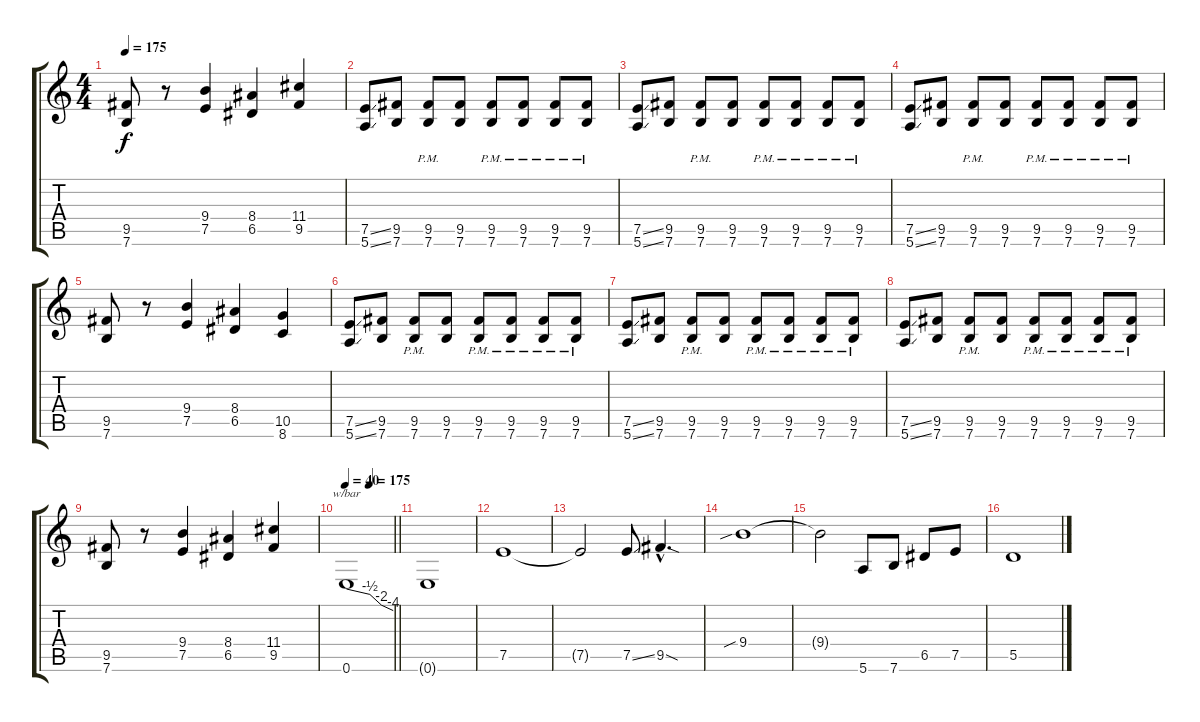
\track "" {instrument distortionguitar}
\staff {score tabs}
\tuning (E4 B3 G3 D3 A2 E2) {hide}
\ts (4 4)
\tempo 175
\clef g2
\ks c
(9.5 7.6).8{dy f} r.8 (9.4 7.5).4 (8.4 6.5).4 (11.4 9.5).4 |
(7.5{ss} 5.6{ss}).8 (9.5 7.6).8 (9.5{pm} 7.6{pm}).8 (9.5 7.6).8 (9.5{pm} 7.6{pm}).8 (9.5{pm} 7.6{pm}).8 (9.5{pm} 7.6{pm}).8 (9.5{pm} 7.6{pm}).8 |
(7.5{ss} 5.6{ss}).8 (9.5 7.6).8 (9.5{pm} 7.6{pm}).8 (9.5 7.6).8 (9.5{pm} 7.6{pm}).8 (9.5{pm} 7.6{pm}).8 (9.5{pm} 7.6{pm}).8 (9.5{pm} 7.6{pm}).8 |
(7.5{ss} 5.6{ss}).8 (9.5 7.6).8 (9.5{pm} 7.6{pm}).8 (9.5 7.6).8 (9.5{pm} 7.6{pm}).8 (9.5{pm} 7.6{pm}).8 (9.5{pm} 7.6{pm}).8 (9.5{pm} 7.6{pm}).8 |
(9.5 7.6).8 r.8 (9.4 7.5).4 (8.4 6.5).4 (10.5 8.6).4 |
(7.5{ss} 5.6{ss}).8 (9.5 7.6).8 (9.5{pm} 7.6{pm}).8 (9.5 7.6).8 (9.5{pm} 7.6{pm}).8 (9.5{pm} 7.6{pm}).8 (9.5{pm} 7.6{pm}).8 (9.5{pm} 7.6{pm}).8 |
(7.5{ss} 5.6{ss}).8 (9.5 7.6).8 (9.5{pm} 7.6{pm}).8 (9.5 7.6).8 (9.5{pm} 7.6{pm}).8 (9.5{pm} 7.6{pm}).8 (9.5{pm} 7.6{pm}).8 (9.5{pm} 7.6{pm}).8 |
(7.5{ss} 5.6{ss}).8 (9.5 7.6).8 (9.5{pm} 7.6{pm}).8 (9.5 7.6).8 (9.5{pm} 7.6{pm}).8 (9.5{pm} 7.6{pm}).8 (9.5{pm} 7.6{pm}).8 (9.5{pm} 7.6{pm}).8 |
(9.5 7.6).8 r.8 (9.4 7.5).4 (8.4 6.5).4 (11.4 9.5).4 |
\tempo 40
\tempo (175 0.5)
\barLineRight lightlight
0.6.1{tbe (custom default 0 0 30 -2 45 -8 60 -16)} |
0.6{t}.1 |
7.5.1{volume 12} |
7.5{t}.2 7.5{ss}.8 9.5{sod hac}.4{d} |
9.4{sib}.1 |
9.4{t}.2 5.6.8 7.6.8 6.5.8 7.5.8 |
5.5.1
